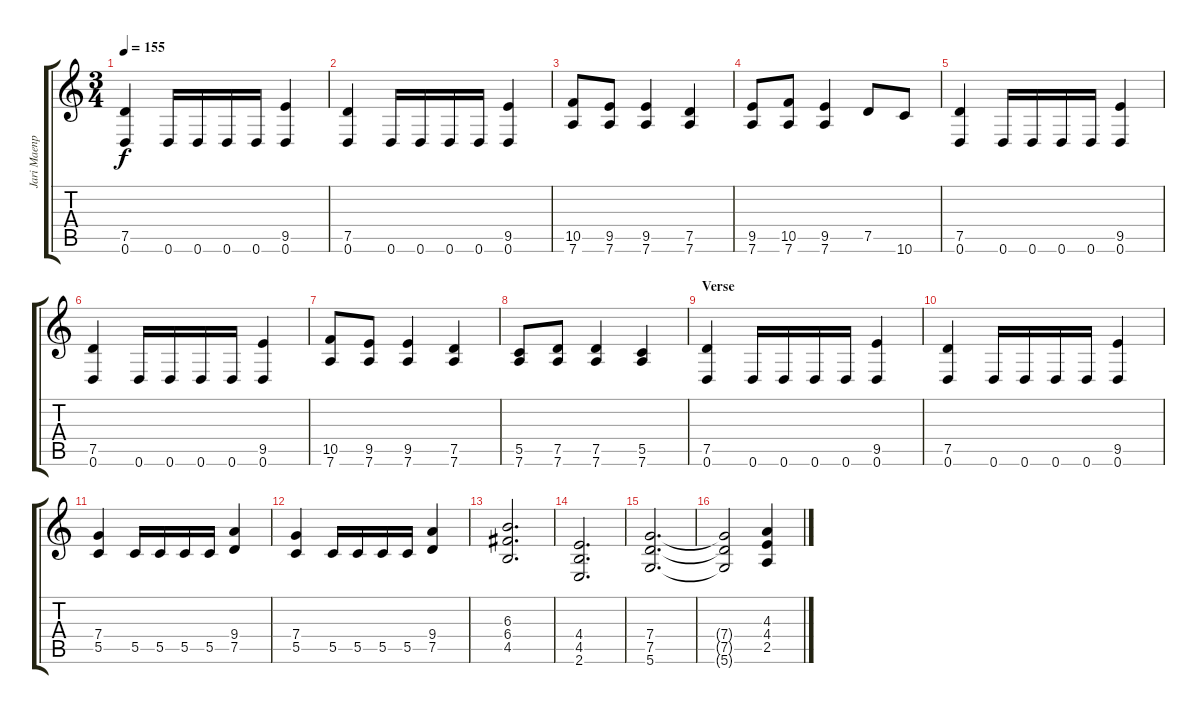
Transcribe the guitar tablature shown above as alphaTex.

\track ("Jari Maenpaa" "Jari Maenp") {instrument distortionguitar}
\staff {score tabs}
\tuning (D4 A3 F3 C3 G2 D2) {hide}
\ts (3 4)
\tempo 155
\clef g2
\ks c
(7.5 0.6).4{dy f} 0.6.16 0.6.16 0.6.16 0.6.16 (9.5 0.6).4 |
(7.5 0.6).4 0.6.16 0.6.16 0.6.16 0.6.16 (9.5 0.6).4 |
(10.5 7.6).8 (9.5 7.6).8 (9.5 7.6).4 (7.5 7.6).4 |
(9.5 7.6).8 (10.5 7.6).8 (9.5 7.6).4 7.5.8 10.6.8 |
(7.5 0.6).4 0.6.16 0.6.16 0.6.16 0.6.16 (9.5 0.6).4 |
(7.5 0.6).4 0.6.16 0.6.16 0.6.16 0.6.16 (9.5 0.6).4 |
(10.5 7.6).8 (9.5 7.6).8 (9.5 7.6).4 (7.5 7.6).4 |
(5.5 7.6).8 (7.5 7.6).8 (7.5 7.6).4 (5.5 7.6).4 |
\section ("" "Verse")
(7.5 0.6).4 0.6.16 0.6.16 0.6.16 0.6.16 (9.5 0.6).4 |
(7.5 0.6).4 0.6.16 0.6.16 0.6.16 0.6.16 (9.5 0.6).4 |
(7.4 5.5).4 5.5.16 5.5.16 5.5.16 5.5.16 (9.4 7.5).4 |
(7.4 5.5).4 5.5.16 5.5.16 5.5.16 5.5.16 (9.4 7.5).4 |
(6.3 6.4 4.5).2{d} |
(4.4 4.5 2.6).2{d} |
(7.4 7.5 5.6).2{d} |
(7.4{t} 7.5{t} 5.6{t}).2 (4.3 4.4 2.5).4
